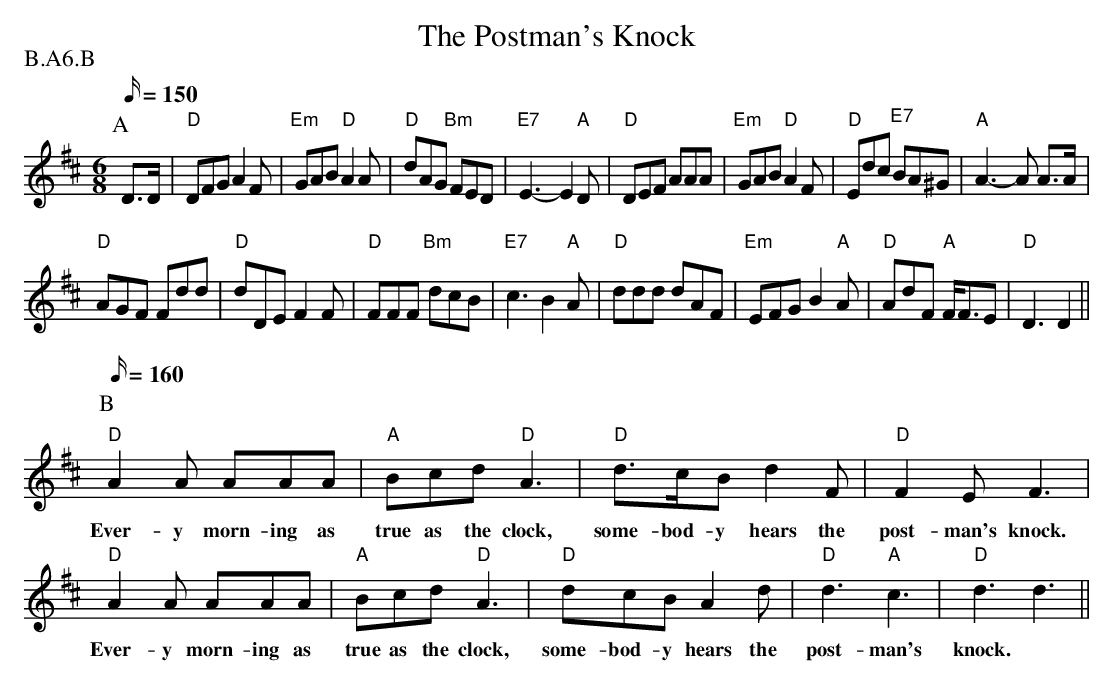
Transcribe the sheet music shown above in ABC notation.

X:1
T:Postman's Knock, The
M:6/8
P:B.A6.B
L:1/16
K:D
Q:150
P:A
D3D | "D" D2F2G2 A4 F2  | "Em" G2A2B2 "D" A4 A2 | "D" d2A2G2 "Bm" F2E2D2 |\
"E7" E6-E4 "A" D2 | "D" D2E2F2 A2A2A2 |\
"Em" G2A2B2 "D" A4 F2 | "D" E2d2c2 "E7" B2A2^G2 | "A" A6-A2 A3A |
"D" A2G2F2 F2d2d2 | "D" d2D2E2 F4 F2 |\
"D" F2F2F2 "Bm" d2c2B2  | "E7" c6 B4 "A" A2 | "D" d2d2d2 d2A2F2 |\
"Em" E2F2G2 B4 "A" A2 | "D" A2d2F2 "A" FF3E2 | "D" D6 D4 ||
Q:160
P:B
"D" A4  A2    A2A2A2     | "A" B2c2d2  "D" A6    |\
w: Ever-y     morn-ing as  true as the clock,
"D" d3cB2      d4    F2   | "D" F4 E2   F6    |
w: some-bod-y hears the    post-man's  knock.
"D" A4  A2    A2A2A2     | "A" B2c2d2  "D" A6    |\
w: Ever-y     morn-ing as  true as the clock,
"D"  d2c2B2    A4    d2   | "D" d6     "A" c6 | "D" d6     d6 ||
w: some-bod-y hears the    post-       man's   knock. *
